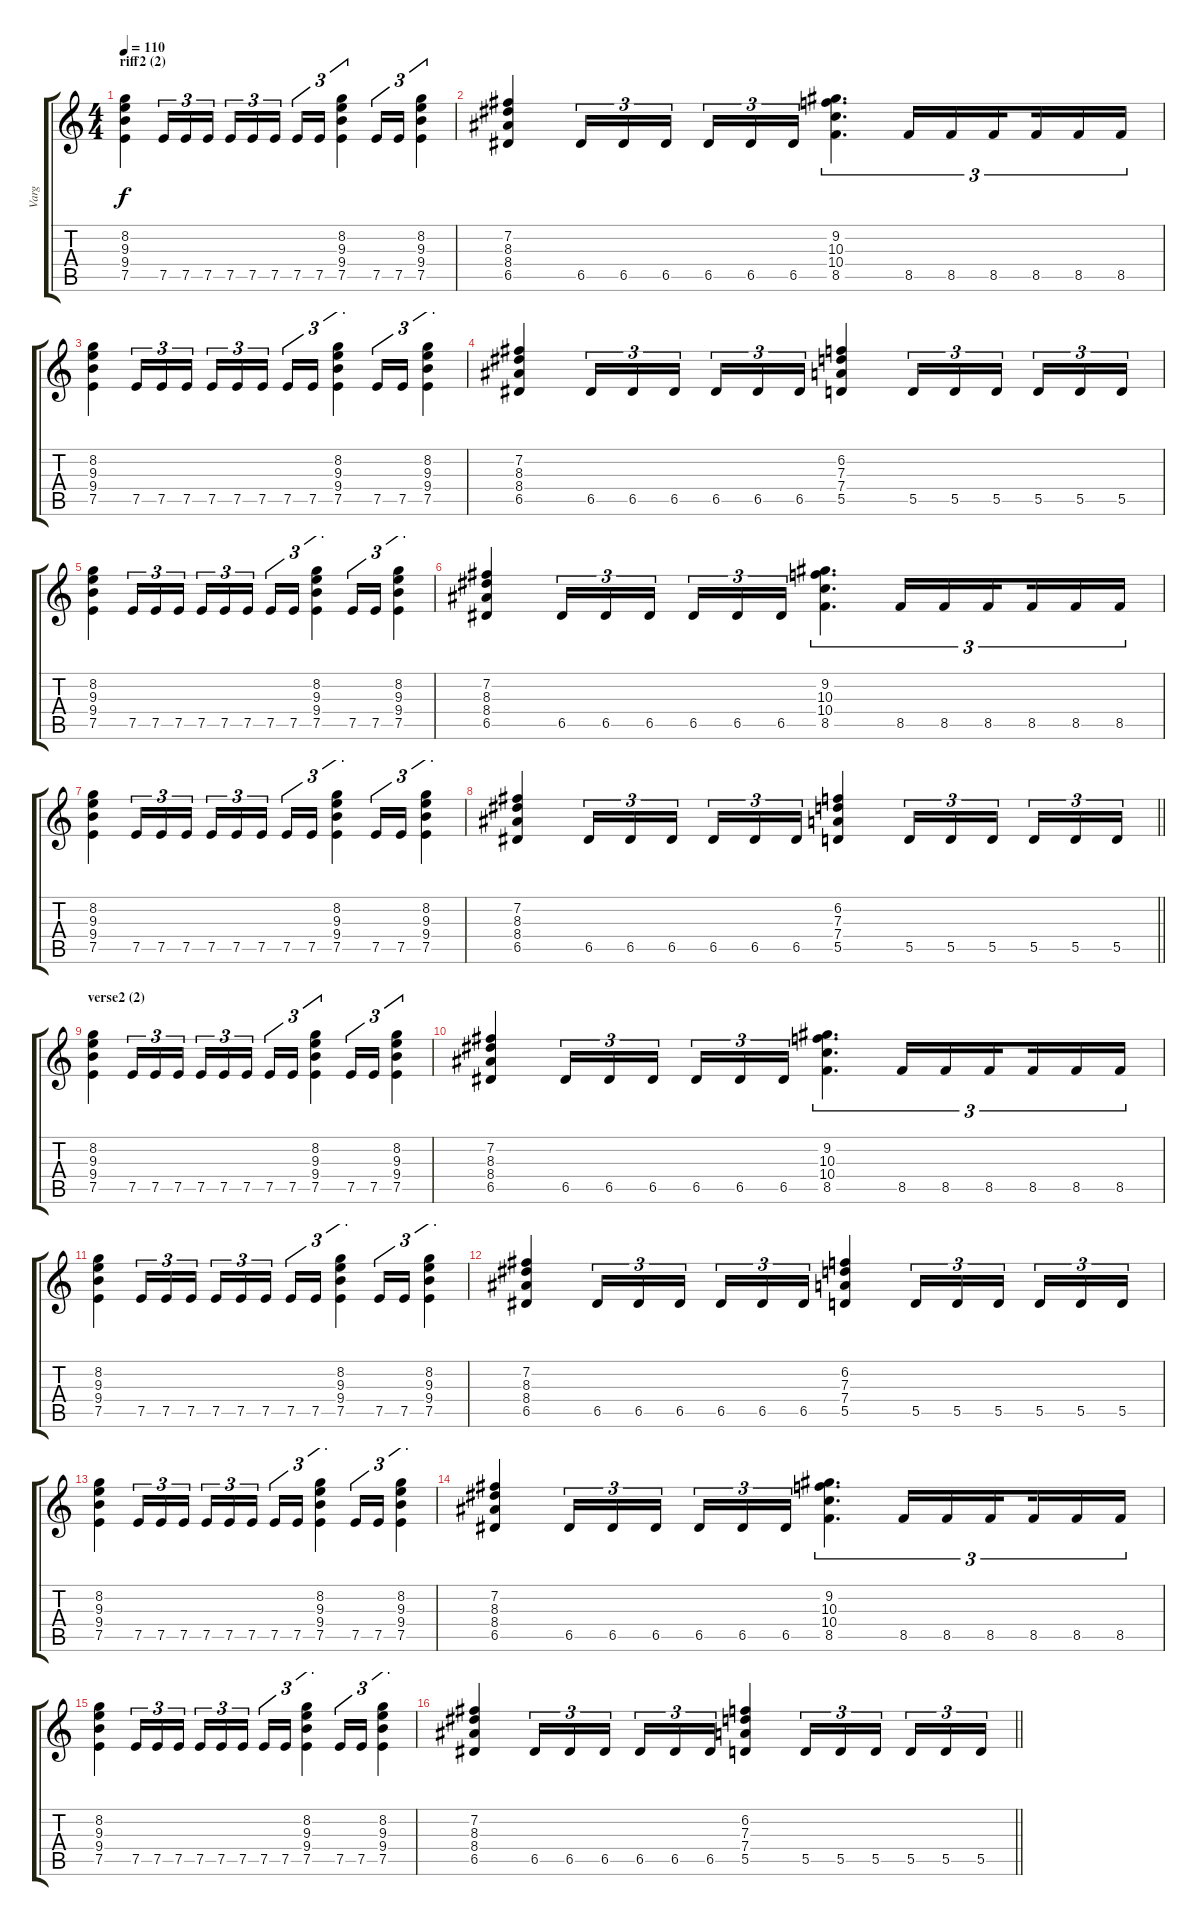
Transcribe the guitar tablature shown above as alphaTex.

\track ("Varg" "Varg") {instrument distortionguitar}
\staff {score tabs}
\tuning (E4 B3 G3 D3 A2 E2) {hide}
\ts (4 4)
\section ("" "riff2 (2)")
\tempo 110
\clef g2
\ks c
(8.2 9.3 9.4 7.5).4{dy f} 7.5.16{tu (3 2)} 7.5.16{tu (3 2)} 7.5.16{tu (3 2) beam splitsecondary} 7.5.16{tu (3 2)} 7.5.16{tu (3 2)} 7.5.16{tu (3 2)} 7.5.16{tu (3 2)} 7.5.16{tu (3 2)} (8.2 9.3 9.4 7.5).4{tu (3 2)} 7.5.16{tu (3 2)} 7.5.16{tu (3 2)} (8.2 9.3 9.4 7.5).4{tu (3 2)} |
(7.2 8.3 8.4 6.5).4 6.5.16{tu (3 2)} 6.5.16{tu (3 2)} 6.5.16{tu (3 2) beam splitsecondary} 6.5.16{tu (3 2)} 6.5.16{tu (3 2)} 6.5.16{tu (3 2)} (9.2 10.3 10.4 8.5).4{d tu (3 2)} 8.5.16{tu (3 2)} 8.5.16{tu (3 2)} 8.5.16{tu (3 2) beam splitsecondary} 8.5.16{tu (3 2)} 8.5.16{tu (3 2)} 8.5.16{tu (3 2)} |
(8.2 9.3 9.4 7.5).4 7.5.16{tu (3 2)} 7.5.16{tu (3 2)} 7.5.16{tu (3 2) beam splitsecondary} 7.5.16{tu (3 2)} 7.5.16{tu (3 2)} 7.5.16{tu (3 2)} 7.5.16{tu (3 2)} 7.5.16{tu (3 2)} (8.2 9.3 9.4 7.5).4{tu (3 2)} 7.5.16{tu (3 2)} 7.5.16{tu (3 2)} (8.2 9.3 9.4 7.5).4{tu (3 2)} |
(7.2 8.3 8.4 6.5).4 6.5.16{tu (3 2)} 6.5.16{tu (3 2)} 6.5.16{tu (3 2) beam splitsecondary} 6.5.16{tu (3 2)} 6.5.16{tu (3 2)} 6.5.16{tu (3 2)} (6.2 7.3 7.4 5.5).4 5.5.16{tu (3 2)} 5.5.16{tu (3 2)} 5.5.16{tu (3 2) beam splitsecondary} 5.5.16{tu (3 2)} 5.5.16{tu (3 2)} 5.5.16{tu (3 2)} |
(8.2 9.3 9.4 7.5).4 7.5.16{tu (3 2)} 7.5.16{tu (3 2)} 7.5.16{tu (3 2) beam splitsecondary} 7.5.16{tu (3 2)} 7.5.16{tu (3 2)} 7.5.16{tu (3 2)} 7.5.16{tu (3 2)} 7.5.16{tu (3 2)} (8.2 9.3 9.4 7.5).4{tu (3 2)} 7.5.16{tu (3 2)} 7.5.16{tu (3 2)} (8.2 9.3 9.4 7.5).4{tu (3 2)} |
(7.2 8.3 8.4 6.5).4 6.5.16{tu (3 2)} 6.5.16{tu (3 2)} 6.5.16{tu (3 2) beam splitsecondary} 6.5.16{tu (3 2)} 6.5.16{tu (3 2)} 6.5.16{tu (3 2)} (9.2 10.3 10.4 8.5).4{d tu (3 2)} 8.5.16{tu (3 2)} 8.5.16{tu (3 2)} 8.5.16{tu (3 2) beam splitsecondary} 8.5.16{tu (3 2)} 8.5.16{tu (3 2)} 8.5.16{tu (3 2)} |
(8.2 9.3 9.4 7.5).4 7.5.16{tu (3 2)} 7.5.16{tu (3 2)} 7.5.16{tu (3 2) beam splitsecondary} 7.5.16{tu (3 2)} 7.5.16{tu (3 2)} 7.5.16{tu (3 2)} 7.5.16{tu (3 2)} 7.5.16{tu (3 2)} (8.2 9.3 9.4 7.5).4{tu (3 2)} 7.5.16{tu (3 2)} 7.5.16{tu (3 2)} (8.2 9.3 9.4 7.5).4{tu (3 2)} |
\barLineRight lightlight
(7.2 8.3 8.4 6.5).4 6.5.16{tu (3 2)} 6.5.16{tu (3 2)} 6.5.16{tu (3 2) beam splitsecondary} 6.5.16{tu (3 2)} 6.5.16{tu (3 2)} 6.5.16{tu (3 2)} (6.2 7.3 7.4 5.5).4 5.5.16{tu (3 2)} 5.5.16{tu (3 2)} 5.5.16{tu (3 2) beam splitsecondary} 5.5.16{tu (3 2)} 5.5.16{tu (3 2)} 5.5.16{tu (3 2)} |
\section ("" "verse2 (2)")
(8.2 9.3 9.4 7.5).4 7.5.16{tu (3 2)} 7.5.16{tu (3 2)} 7.5.16{tu (3 2) beam splitsecondary} 7.5.16{tu (3 2)} 7.5.16{tu (3 2)} 7.5.16{tu (3 2)} 7.5.16{tu (3 2)} 7.5.16{tu (3 2)} (8.2 9.3 9.4 7.5).4{tu (3 2)} 7.5.16{tu (3 2)} 7.5.16{tu (3 2)} (8.2 9.3 9.4 7.5).4{tu (3 2)} |
(7.2 8.3 8.4 6.5).4 6.5.16{tu (3 2)} 6.5.16{tu (3 2)} 6.5.16{tu (3 2) beam splitsecondary} 6.5.16{tu (3 2)} 6.5.16{tu (3 2)} 6.5.16{tu (3 2)} (9.2 10.3 10.4 8.5).4{d tu (3 2)} 8.5.16{tu (3 2)} 8.5.16{tu (3 2)} 8.5.16{tu (3 2) beam splitsecondary} 8.5.16{tu (3 2)} 8.5.16{tu (3 2)} 8.5.16{tu (3 2)} |
(8.2 9.3 9.4 7.5).4 7.5.16{tu (3 2)} 7.5.16{tu (3 2)} 7.5.16{tu (3 2) beam splitsecondary} 7.5.16{tu (3 2)} 7.5.16{tu (3 2)} 7.5.16{tu (3 2)} 7.5.16{tu (3 2)} 7.5.16{tu (3 2)} (8.2 9.3 9.4 7.5).4{tu (3 2)} 7.5.16{tu (3 2)} 7.5.16{tu (3 2)} (8.2 9.3 9.4 7.5).4{tu (3 2)} |
(7.2 8.3 8.4 6.5).4 6.5.16{tu (3 2)} 6.5.16{tu (3 2)} 6.5.16{tu (3 2) beam splitsecondary} 6.5.16{tu (3 2)} 6.5.16{tu (3 2)} 6.5.16{tu (3 2)} (6.2 7.3 7.4 5.5).4 5.5.16{tu (3 2)} 5.5.16{tu (3 2)} 5.5.16{tu (3 2) beam splitsecondary} 5.5.16{tu (3 2)} 5.5.16{tu (3 2)} 5.5.16{tu (3 2)} |
(8.2 9.3 9.4 7.5).4 7.5.16{tu (3 2)} 7.5.16{tu (3 2)} 7.5.16{tu (3 2) beam splitsecondary} 7.5.16{tu (3 2)} 7.5.16{tu (3 2)} 7.5.16{tu (3 2)} 7.5.16{tu (3 2)} 7.5.16{tu (3 2)} (8.2 9.3 9.4 7.5).4{tu (3 2)} 7.5.16{tu (3 2)} 7.5.16{tu (3 2)} (8.2 9.3 9.4 7.5).4{tu (3 2)} |
(7.2 8.3 8.4 6.5).4 6.5.16{tu (3 2)} 6.5.16{tu (3 2)} 6.5.16{tu (3 2) beam splitsecondary} 6.5.16{tu (3 2)} 6.5.16{tu (3 2)} 6.5.16{tu (3 2)} (9.2 10.3 10.4 8.5).4{d tu (3 2)} 8.5.16{tu (3 2)} 8.5.16{tu (3 2)} 8.5.16{tu (3 2) beam splitsecondary} 8.5.16{tu (3 2)} 8.5.16{tu (3 2)} 8.5.16{tu (3 2)} |
(8.2 9.3 9.4 7.5).4 7.5.16{tu (3 2)} 7.5.16{tu (3 2)} 7.5.16{tu (3 2) beam splitsecondary} 7.5.16{tu (3 2)} 7.5.16{tu (3 2)} 7.5.16{tu (3 2)} 7.5.16{tu (3 2)} 7.5.16{tu (3 2)} (8.2 9.3 9.4 7.5).4{tu (3 2)} 7.5.16{tu (3 2)} 7.5.16{tu (3 2)} (8.2 9.3 9.4 7.5).4{tu (3 2)} |
\barLineRight lightlight
(7.2 8.3 8.4 6.5).4 6.5.16{tu (3 2)} 6.5.16{tu (3 2)} 6.5.16{tu (3 2) beam splitsecondary} 6.5.16{tu (3 2)} 6.5.16{tu (3 2)} 6.5.16{tu (3 2)} (6.2 7.3 7.4 5.5).4 5.5.16{tu (3 2)} 5.5.16{tu (3 2)} 5.5.16{tu (3 2) beam splitsecondary} 5.5.16{tu (3 2)} 5.5.16{tu (3 2)} 5.5.16{tu (3 2)}
